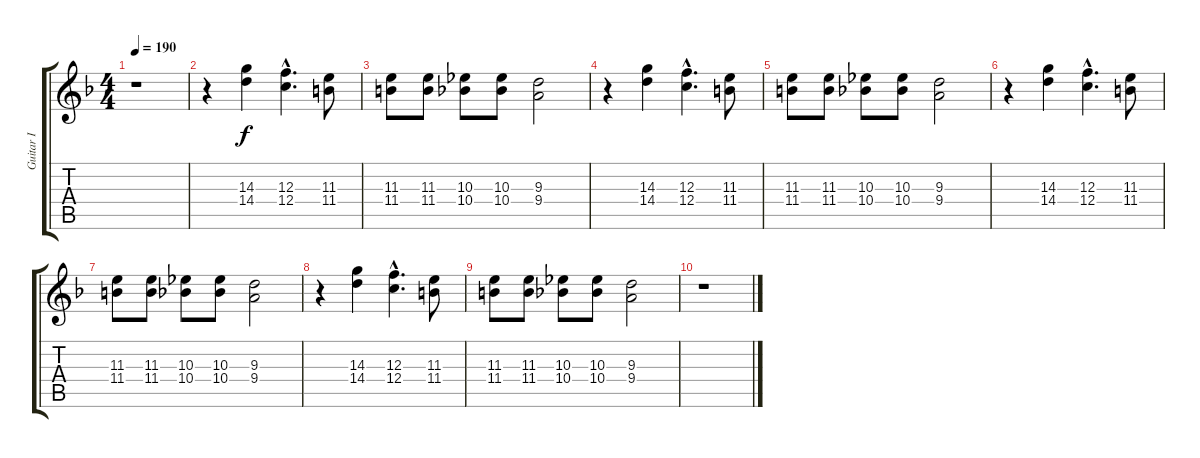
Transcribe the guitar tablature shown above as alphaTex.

\track ("Guitar I" "Guitar I") {instrument distortionguitar}
\staff {score tabs}
\tuning (D4 A3 F3 C3 G2 D2) {hide}
\ts (4 4)
\tempo 190
\clef g2
\ks dminor
r.1{dy f} |
r.4 (14.3 14.4).4 (12.3{hac} 12.4{hac}).4{d} (11.3 11.4).8 |
(11.3 11.4).8 (11.3 11.4).8 (10.3 10.4).8 (10.3 10.4).8 (9.3 9.4).2 |
r.4 (14.3 14.4).4 (12.3{hac} 12.4{hac}).4{d} (11.3 11.4).8 |
(11.3 11.4).8 (11.3 11.4).8 (10.3 10.4).8 (10.3 10.4).8 (9.3 9.4).2 |
r.4 (14.3 14.4).4 (12.3{hac} 12.4{hac}).4{d} (11.3 11.4).8 |
(11.3 11.4).8 (11.3 11.4).8 (10.3 10.4).8 (10.3 10.4).8 (9.3 9.4).2 |
r.4 (14.3 14.4).4 (12.3{hac} 12.4{hac}).4{d} (11.3 11.4).8 |
(11.3 11.4).8 (11.3 11.4).8 (10.3 10.4).8 (10.3 10.4).8 (9.3 9.4).2 |
r.1
